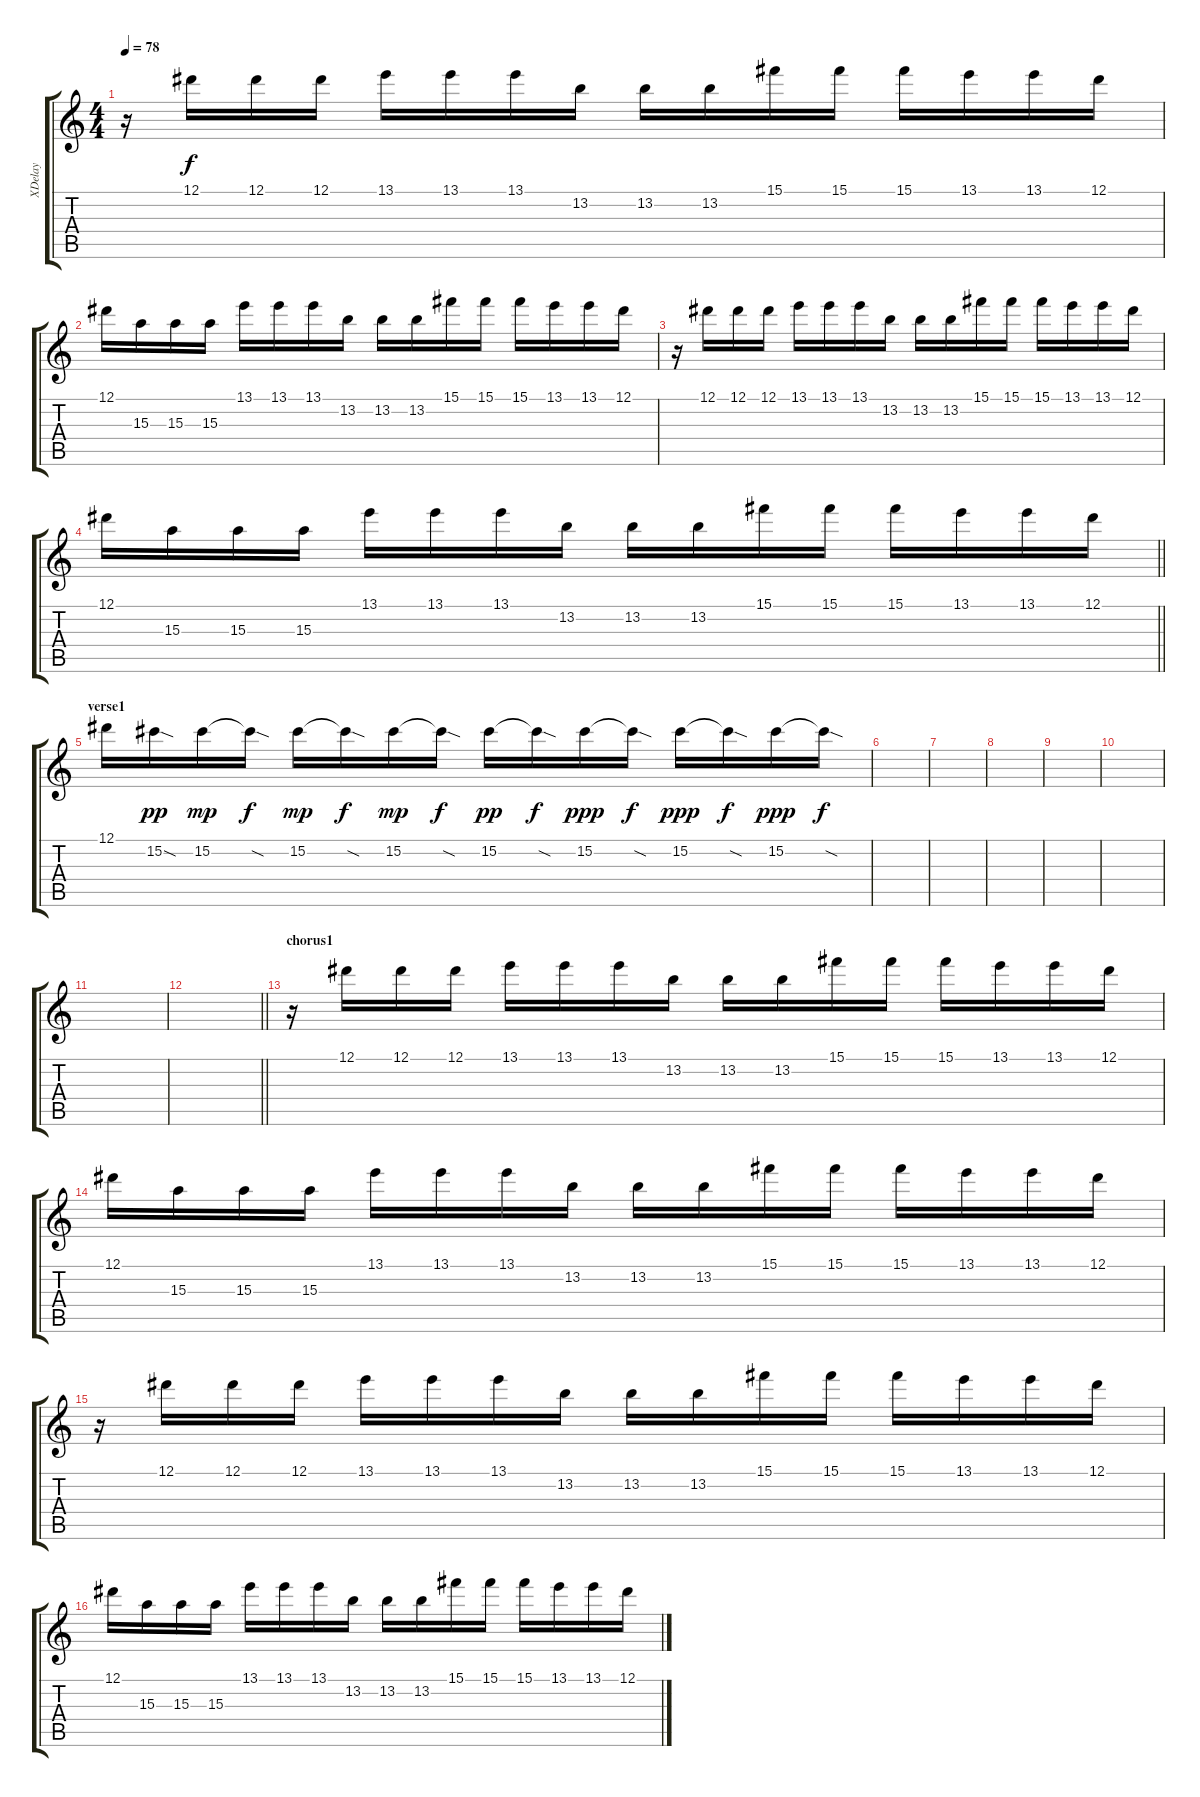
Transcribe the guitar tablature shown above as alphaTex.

\track ("XDelay" "XDelay") {instrument electricguitarjazz}
\staff {score tabs}
\tuning (Eb4 Bb3 Gb3 Db3 Ab2 Eb2) {hide}
\ts (4 4)
\tempo 78
\clef g2
\ks c
r.16{dy f instrument electricguitarjazz} 12.1.16 12.1.16 12.1.16 13.1.16 13.1.16 13.1.16 13.2.16 13.2.16 13.2.16 15.1.16 15.1.16 15.1.16 13.1.16 13.1.16 12.1.16 |
12.1.16 15.3.16 15.3.16 15.3.16 13.1.16 13.1.16 13.1.16 13.2.16 13.2.16 13.2.16 15.1.16 15.1.16 15.1.16 13.1.16 13.1.16 12.1.16 |
r.16 12.1.16 12.1.16 12.1.16 13.1.16 13.1.16 13.1.16 13.2.16 13.2.16 13.2.16 15.1.16 15.1.16 15.1.16 13.1.16 13.1.16 12.1.16 |
\barLineRight lightlight
12.1.16 15.3.16 15.3.16 15.3.16 13.1.16 13.1.16 13.1.16 13.2.16 13.2.16 13.2.16 15.1.16 15.1.16 15.1.16 13.1.16 13.1.16 12.1.16 |
\section ("" "verse1")
12.1.16 15.2{sod}.16{dy pp} 15.2.16{dy mp} 15.2{sod t}.16{dy f} 15.2.16{dy mp} 15.2{sod t}.16{dy f} 15.2.16{dy mp} 15.2{sod t}.16{dy f} 15.2.16{dy pp} 15.2{sod t}.16{dy f} 15.2.16{dy ppp} 15.2{sod t}.16{dy f} 15.2.16{dy ppp} 15.2{sod t}.16{dy f} 15.2.16{dy ppp} 15.2{sod t}.16{dy f} |
|
|
|
|
|
|
\barLineRight lightlight
|
\section ("" "chorus1")
r.16 12.1.16 12.1.16 12.1.16 13.1.16 13.1.16 13.1.16 13.2.16 13.2.16 13.2.16 15.1.16 15.1.16 15.1.16 13.1.16 13.1.16 12.1.16 |
12.1.16 15.3.16 15.3.16 15.3.16 13.1.16 13.1.16 13.1.16 13.2.16 13.2.16 13.2.16 15.1.16 15.1.16 15.1.16 13.1.16 13.1.16 12.1.16 |
r.16 12.1.16 12.1.16 12.1.16 13.1.16 13.1.16 13.1.16 13.2.16 13.2.16 13.2.16 15.1.16 15.1.16 15.1.16 13.1.16 13.1.16 12.1.16 |
12.1.16 15.3.16 15.3.16 15.3.16 13.1.16 13.1.16 13.1.16 13.2.16 13.2.16 13.2.16 15.1.16 15.1.16 15.1.16 13.1.16 13.1.16 12.1.16
